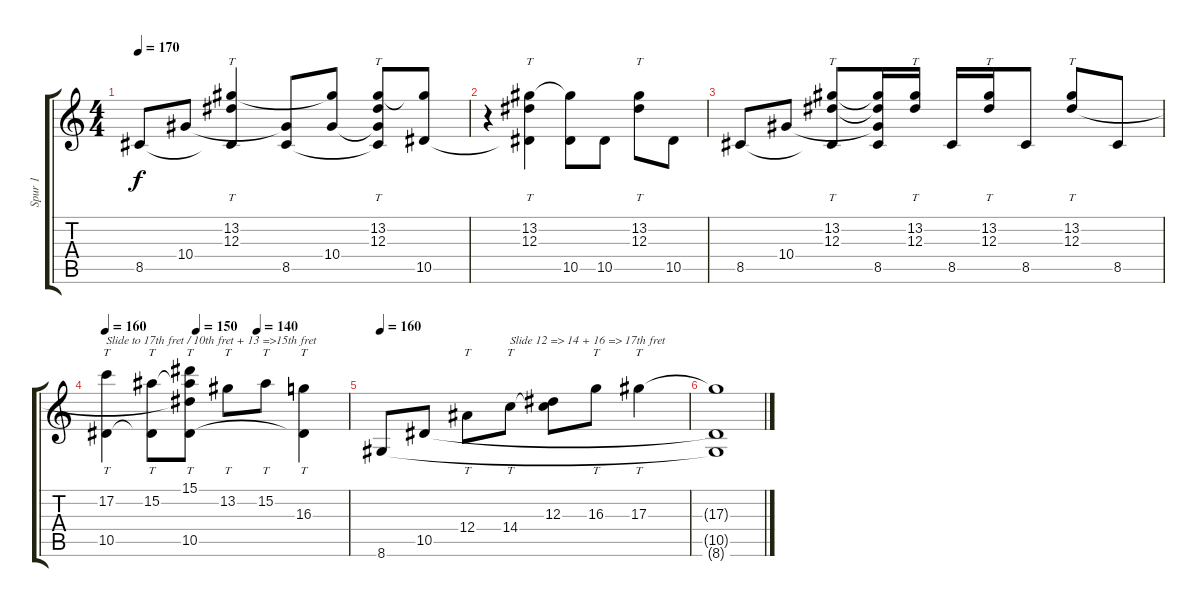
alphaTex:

\track ("Spur 1" "Spur 1") {instrument acousticguitarnylon}
\staff {score tabs}
\tuning (C4 G3 Eb3 Bb2 F2 C2) {hide}
\ts (4 4)
\tempo 170
\clef g2
\ks c
8.5.8{dy f} 10.4.8 (13.2 12.3 8.5{t}).4{tt} (10.4{t} 8.5).8 (13.2{t} 10.4).8 (13.2 12.3 10.4{t} 8.5{t}).8{tt} (13.2{t} 10.5).8 |
r.4 (13.2 12.3 10.5{t}).4{tt} (13.2{t} 10.5).8 10.5.8 (13.2 12.3).8{tt} 10.5.8 |
8.5.8 10.4.8 (13.2 12.3 8.5{t}).8{tt} (13.2{t} 12.3{t} 10.4{t} 8.5).16 (13.2 12.3).16{tt} 8.5.16 (13.2 12.3).16{tt} 8.5.8 (13.2 12.3).8{tt} 8.5.8 |
\tempo 160
\tempo (150 0.375)
\tempo (140 0.625)
(17.2 10.5).4{tt txt "Slide to 17th fret / 10th fret + 13 =>15th fret"} (15.2 10.5{t}).8{tt} (15.1 15.2{t} 12.3{t} 10.5).8{tt} 13.2.8{tt} 15.2.8{tt} (16.3 10.5{t}).4{tt} |
\tempo 160
8.6.8 10.5.8 12.4.8{tt} 14.4.8{tt txt "Slide 12 => 14 + 16 => 17th fret"} (12.3 14.4{t}).8 16.3.8{tt} 17.3.4{tt} |
(17.3{t} 10.5{t} 8.6{t}).1
